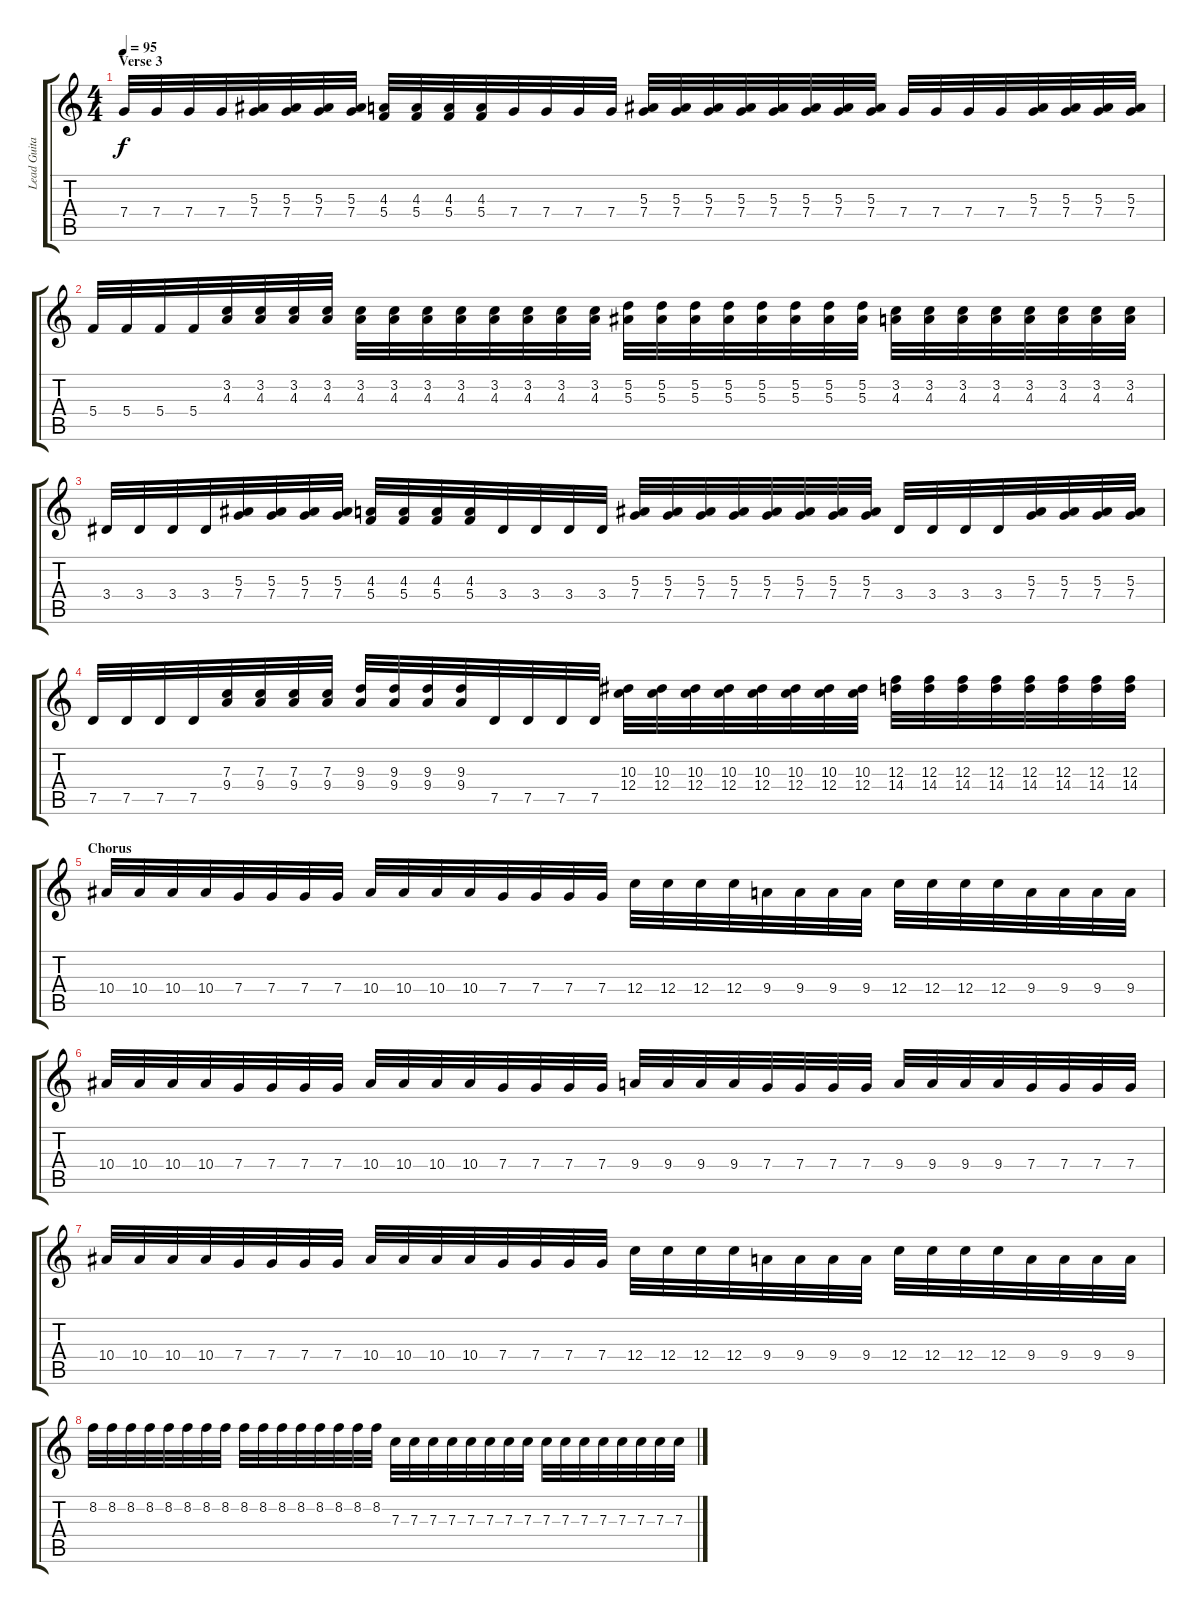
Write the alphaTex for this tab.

\track ("Lead Guitar" "Lead Guita") {instrument distortionguitar}
\staff {score tabs}
\tuning (D4 A3 F3 C3 G2 D2) {hide}
\ts (4 4)
\section ("" "Verse 3")
\tempo 95
\clef g2
\ks c
7.4.32{dy f} 7.4.32 7.4.32 7.4.32 (5.3 7.4).32 (5.3 7.4).32 (5.3 7.4).32 (5.3 7.4).32 (4.3 5.4).32 (4.3 5.4).32 (4.3 5.4).32 (4.3 5.4).32 7.4.32 7.4.32 7.4.32 7.4.32 (5.3 7.4).32 (5.3 7.4).32 (5.3 7.4).32 (5.3 7.4).32 (5.3 7.4).32 (5.3 7.4).32 (5.3 7.4).32 (5.3 7.4).32 7.4.32 7.4.32 7.4.32 7.4.32 (5.3 7.4).32 (5.3 7.4).32 (5.3 7.4).32 (5.3 7.4).32 |
5.4.32 5.4.32 5.4.32 5.4.32 (3.2 4.3).32 (3.2 4.3).32 (3.2 4.3).32 (3.2 4.3).32 (3.2 4.3).32 (3.2 4.3).32 (3.2 4.3).32 (3.2 4.3).32 (3.2 4.3).32 (3.2 4.3).32 (3.2 4.3).32 (3.2 4.3).32 (5.2 5.3).32 (5.2 5.3).32 (5.2 5.3).32 (5.2 5.3).32 (5.2 5.3).32 (5.2 5.3).32 (5.2 5.3).32 (5.2 5.3).32 (3.2 4.3).32 (3.2 4.3).32 (3.2 4.3).32 (3.2 4.3).32 (3.2 4.3).32 (3.2 4.3).32 (3.2 4.3).32 (3.2 4.3).32 |
3.4.32 3.4.32 3.4.32 3.4.32 (5.3 7.4).32 (5.3 7.4).32 (5.3 7.4).32 (5.3 7.4).32 (4.3 5.4).32 (4.3 5.4).32 (4.3 5.4).32 (4.3 5.4).32 3.4.32 3.4.32 3.4.32 3.4.32 (5.3 7.4).32 (5.3 7.4).32 (5.3 7.4).32 (5.3 7.4).32 (5.3 7.4).32 (5.3 7.4).32 (5.3 7.4).32 (5.3 7.4).32 3.4.32 3.4.32 3.4.32 3.4.32 (5.3 7.4).32 (5.3 7.4).32 (5.3 7.4).32 (5.3 7.4).32 |
7.5.32 7.5.32 7.5.32 7.5.32 (7.3 9.4).32 (7.3 9.4).32 (7.3 9.4).32 (7.3 9.4).32 (9.3 9.4).32 (9.3 9.4).32 (9.3 9.4).32 (9.3 9.4).32 7.5.32 7.5.32 7.5.32 7.5.32 (10.3 12.4).32 (10.3 12.4).32 (10.3 12.4).32 (10.3 12.4).32 (10.3 12.4).32 (10.3 12.4).32 (10.3 12.4).32 (10.3 12.4).32 (12.3 14.4).32 (12.3 14.4).32 (12.3 14.4).32 (12.3 14.4).32 (12.3 14.4).32 (12.3 14.4).32 (12.3 14.4).32 (12.3 14.4).32 |
\section ("" "Chorus")
10.4.32 10.4.32 10.4.32 10.4.32 7.4.32 7.4.32 7.4.32 7.4.32 10.4.32 10.4.32 10.4.32 10.4.32 7.4.32 7.4.32 7.4.32 7.4.32 12.4.32 12.4.32 12.4.32 12.4.32 9.4.32 9.4.32 9.4.32 9.4.32 12.4.32 12.4.32 12.4.32 12.4.32 9.4.32 9.4.32 9.4.32 9.4.32 |
10.4.32 10.4.32 10.4.32 10.4.32 7.4.32 7.4.32 7.4.32 7.4.32 10.4.32 10.4.32 10.4.32 10.4.32 7.4.32 7.4.32 7.4.32 7.4.32 9.4.32 9.4.32 9.4.32 9.4.32 7.4.32 7.4.32 7.4.32 7.4.32 9.4.32 9.4.32 9.4.32 9.4.32 7.4.32 7.4.32 7.4.32 7.4.32 |
10.4.32 10.4.32 10.4.32 10.4.32 7.4.32 7.4.32 7.4.32 7.4.32 10.4.32 10.4.32 10.4.32 10.4.32 7.4.32 7.4.32 7.4.32 7.4.32 12.4.32 12.4.32 12.4.32 12.4.32 9.4.32 9.4.32 9.4.32 9.4.32 12.4.32 12.4.32 12.4.32 12.4.32 9.4.32 9.4.32 9.4.32 9.4.32 |
8.2.32 8.2.32 8.2.32 8.2.32 8.2.32 8.2.32 8.2.32 8.2.32 8.2.32 8.2.32 8.2.32 8.2.32 8.2.32 8.2.32 8.2.32 8.2.32 7.3.32 7.3.32 7.3.32 7.3.32 7.3.32 7.3.32 7.3.32 7.3.32 7.3.32 7.3.32 7.3.32 7.3.32 7.3.32 7.3.32 7.3.32 7.3.32
